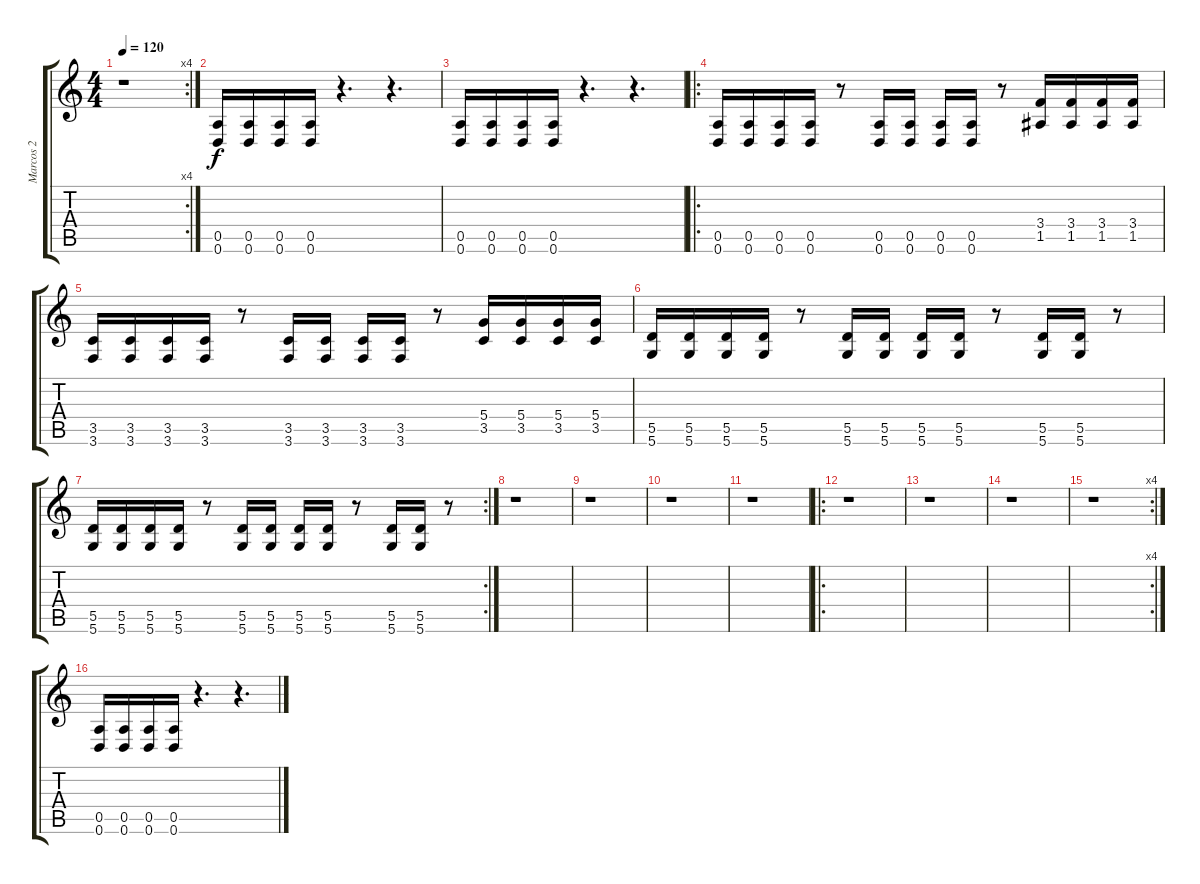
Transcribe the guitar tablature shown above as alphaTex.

\track ("Marcos 2" "Marcos 2") {instrument distortionguitar}
\staff {score tabs}
\tuning (E4 B3 G3 D3 A2 D2) {hide}
\rc 4
\ts (4 4)
\tempo 120
\clef g2
\ks c
r.1{dy f} |
(0.5 0.6).16 (0.5 0.6).16 (0.5 0.6).16 (0.5 0.6).16 r.4{d} r.4{d} |
(0.5 0.6).16 (0.5 0.6).16 (0.5 0.6).16 (0.5 0.6).16 r.4{d} r.4{d} |
\ro
(0.5 0.6).16 (0.5 0.6).16 (0.5 0.6).16 (0.5 0.6).16 r.8 (0.5 0.6).16 (0.5 0.6).16 (0.5 0.6).16 (0.5 0.6).16 r.8 (3.4 1.5).16 (3.4 1.5).16 (3.4 1.5).16 (3.4 1.5).16 |
(3.5 3.6).16 (3.5 3.6).16 (3.5 3.6).16 (3.5 3.6).16 r.8 (3.5 3.6).16 (3.5 3.6).16 (3.5 3.6).16 (3.5 3.6).16 r.8 (5.4 3.5).16 (5.4 3.5).16 (5.4 3.5).16 (5.4 3.5).16 |
(5.5 5.6).16 (5.5 5.6).16 (5.5 5.6).16 (5.5 5.6).16 r.8 (5.5 5.6).16 (5.5 5.6).16 (5.5 5.6).16 (5.5 5.6).16 r.8 (5.5 5.6).16 (5.5 5.6).16 r.8 |
\rc 2
(5.5 5.6).16 (5.5 5.6).16 (5.5 5.6).16 (5.5 5.6).16 r.8 (5.5 5.6).16 (5.5 5.6).16 (5.5 5.6).16 (5.5 5.6).16 r.8 (5.5 5.6).16 (5.5 5.6).16 r.8 |
r.1 |
r.1 |
r.1 |
r.1 |
\ro
r.1 |
r.1 |
r.1 |
\rc 4
r.1 |
(0.5 0.6).16 (0.5 0.6).16 (0.5 0.6).16 (0.5 0.6).16 r.4{d} r.4{d}
